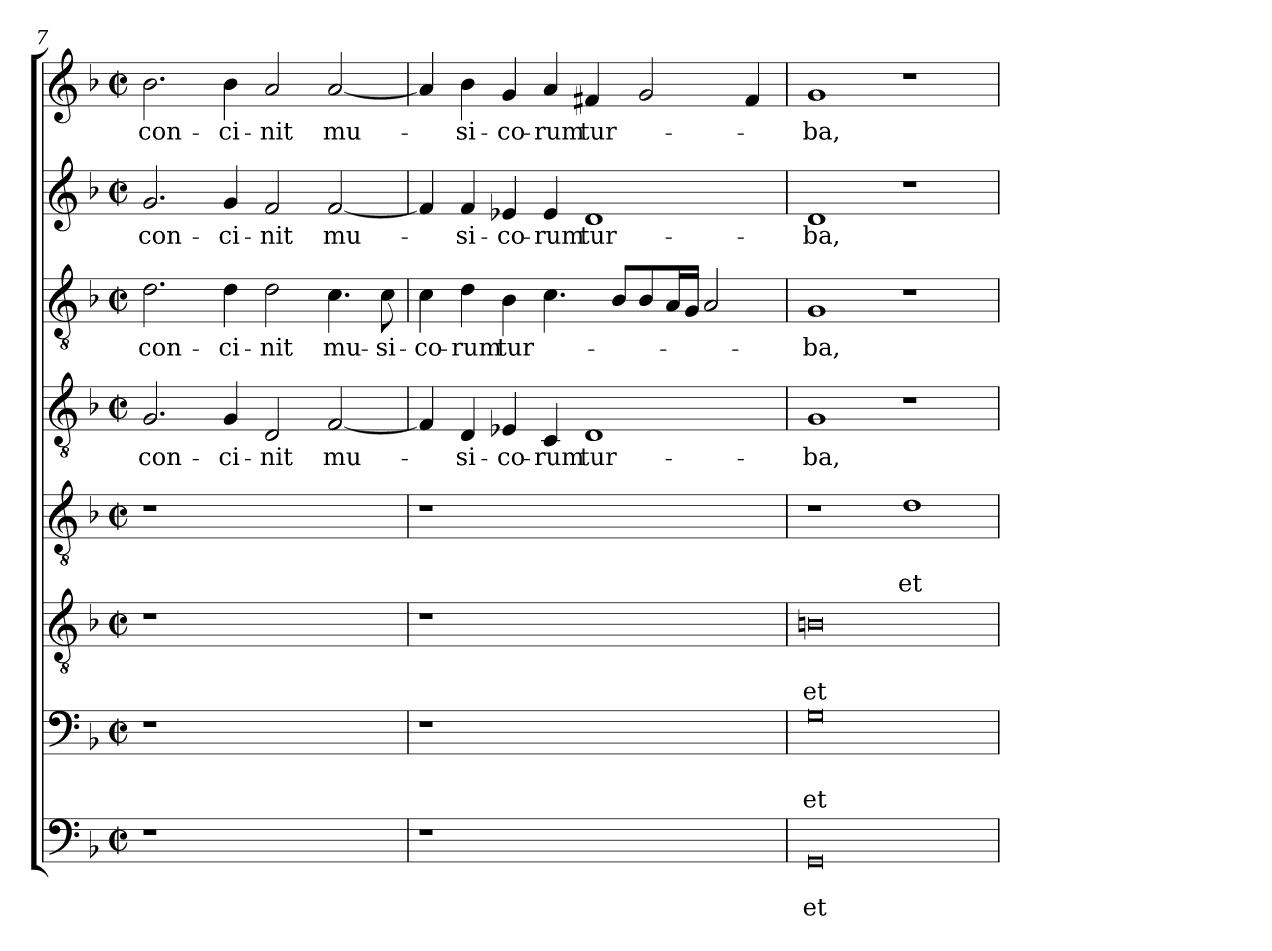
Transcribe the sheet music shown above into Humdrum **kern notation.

**kern	**text	**text	**kern	**text	**text	**kern	**text	**text	**kern	**text	**text	**kern	**text	**kern	**text	**kern	**text	**kern	**text
*part8	*part8	*part8	*part7	*part7	*part7	*part6	*part6	*part6	*part5	*part5	*part5	*part4	*part4	*part3	*part3	*part2	*part2	*part1	*part1
*staff8	*staff8	*staff8	*staff7	*staff7	*staff7	*staff6	*staff6	*staff6	*staff5	*staff5	*staff5	*staff4	*staff4	*staff3	*staff3	*staff2	*staff2	*staff1	*staff1
*clefF4	*	*	*clefF4	*	*	*clefGv2	*	*	*clefGv2	*	*	*clefGv2	*	*clefGv2	*	*clefG2	*	*clefG2	*
*k[b-]	*	*	*k[b-]	*	*	*k[b-]	*	*	*k[b-]	*	*	*k[b-]	*	*k[b-]	*	*k[b-]	*	*k[b-]	*
*F:	*	*	*F:	*	*	*F:	*	*	*F:	*	*	*F:	*	*F:	*	*F:	*	*F:	*
*M2/2	*	*	*M2/2	*	*	*M2/2	*	*	*M2/2	*	*	*M2/2	*	*M2/2	*	*M2/2	*	*M2/2	*
*met(c|)	*	*	*met(c|)	*	*	*met(c|)	*	*	*met(c|)	*	*	*met(c|)	*	*met(c|)	*	*met(c|)	*	*met(c|)	*
=7	=7	=7	=7	=7	=7	=7	=7	=7	=7	=7	=7	=7	=7	=7	=7	=7	=7	=7	=7
!	!	!	!	!	!	!	!	!	!	!	!	!	!LO:LY:b	!	!LO:LY:b	!	!LO:LY:b	!	!LO:LY:b
1r	.	.	1r	.	.	1r	.	.	1r	.	.	2.G/	con-	2.d\	con-	2.g/	con-	2.b-\	con-
!	!	!	!	!	!	!	!	!	!	!	!	!	!LO:LY:b	!	!LO:LY:b	!	!LO:LY:b	!	!LO:LY:b
.	.	.	.	.	.	.	.	.	.	.	.	4G/	-ci-	4d\	-ci-	4g/	-ci-	4b-\	-ci-
!	!	!	!	!	!	!	!	!	!	!	!	!	!LO:LY:b	!	!LO:LY:b	!	!LO:LY:b	!	!LO:LY:b
1ryy	.	.	1ryy	.	.	1ryy	.	.	1ryy	.	.	2D/	-nit	2d\	-nit	2f/	-nit	2a/	-nit
!	!	!	!	!	!	!	!	!	!	!	!	!	!LO:LY:b	!	!LO:LY:b	!	!LO:LY:b	!	!LO:LY:b
.	.	.	.	.	.	.	.	.	.	.	.	[2F/	mu-	4.c\	mu-	[2f/	mu-	[2a/	mu-
!	!	!	!	!	!	!	!	!	!	!	!	!	!	!	!LO:LY:b	!	!	!	!
.	.	.	.	.	.	.	.	.	.	.	.	.	.	8c\	-si-	.	.	.	.
!!LO:LB:g=z
=8	=8	=8	=8	=8	=8	=8	=8	=8	=8	=8	=8	=8	=8	=8	=8	=8	=8	=8	=8
!	!	!	!	!	!	!	!	!	!	!	!	!	!	!	!LO:LY:b	!	!	!	!
1r	.	.	1r	.	.	1r	.	.	1r	.	.	4F/]	.	4c\	-co-	4f/]	.	4a/]	.
!	!	!	!	!	!	!	!	!	!	!	!	!	!LO:LY:b	!	!LO:LY:b	!	!LO:LY:b	!	!LO:LY:b
.	.	.	.	.	.	.	.	.	.	.	.	4D/	-si-	4d\	-rum	4f/	-si-	4b-\	-si-
!	!	!	!	!	!	!	!	!	!	!	!	!	!LO:LY:b	!	!LO:LY:b	!	!LO:LY:b	!	!LO:LY:b
.	.	.	.	.	.	.	.	.	.	.	.	4E-X/	-co-	4B-\	tur-	4e-X/	-co-	4g/	-co-
!	!	!	!	!	!	!	!	!	!	!	!	!	!LO:LY:b	!	!	!	!LO:LY:b	!	!LO:LY:b
.	.	.	.	.	.	.	.	.	.	.	.	4C/	-rum	4.c\	.	4e-/	-rum	4a/	-rum
!	!	!	!	!	!	!	!	!	!	!	!	!	!LO:LY:b	!	!	!	!LO:LY:b	!	!LO:LY:b
1ryy	.	.	1ryy	.	.	1ryy	.	.	1ryy	.	.	1D	tur-	.	.	1d	tur-	4f#X/	tur-
.	.	.	.	.	.	.	.	.	.	.	.	.	.	8B-/L	.	.	.	.	.
.	.	.	.	.	.	.	.	.	.	.	.	.	.	8B-/	.	.	.	2g/	.
.	.	.	.	.	.	.	.	.	.	.	.	.	.	16A/L	.	.	.	.	.
.	.	.	.	.	.	.	.	.	.	.	.	.	.	16G/JJ	.	.	.	.	.
.	.	.	.	.	.	.	.	.	.	.	.	.	.	2A/	.	.	.	.	.
.	.	.	.	.	.	.	.	.	.	.	.	.	.	.	.	.	.	4f#/	.
=9	=9	=9	=9	=9	=9	=9	=9	=9	=9	=9	=9	=9	=9	=9	=9	=9	=9	=9	=9
!	!	!LO:LY:b	!	!	!LO:LY:b	!	!	!LO:LY:b	!	!	!	!	!LO:LY:b	!	!LO:LY:b	!	!LO:LY:b	!	!LO:LY:b
0GG	.	et	0G	.	et	0Bn	.	et	1r	.	.	1G	-ba,	1G	-ba,	1d	-ba,	1g	-ba,
!	!	!	!	!	!	!	!	!	!	!	!LO:LY:b	!	!	!	!	!	!	!	!
.	.	.	.	.	.	.	.	.	1d	.	et	1r	.	1r	.	1r	.	1r	.
=	=	=	=	=	=	=	=	=	=	=	=	=	=	=	=	=	=	=	=
*-	*-	*-	*-	*-	*-	*-	*-	*-	*-	*-	*-	*-	*-	*-	*-	*-	*-	*-	*-
